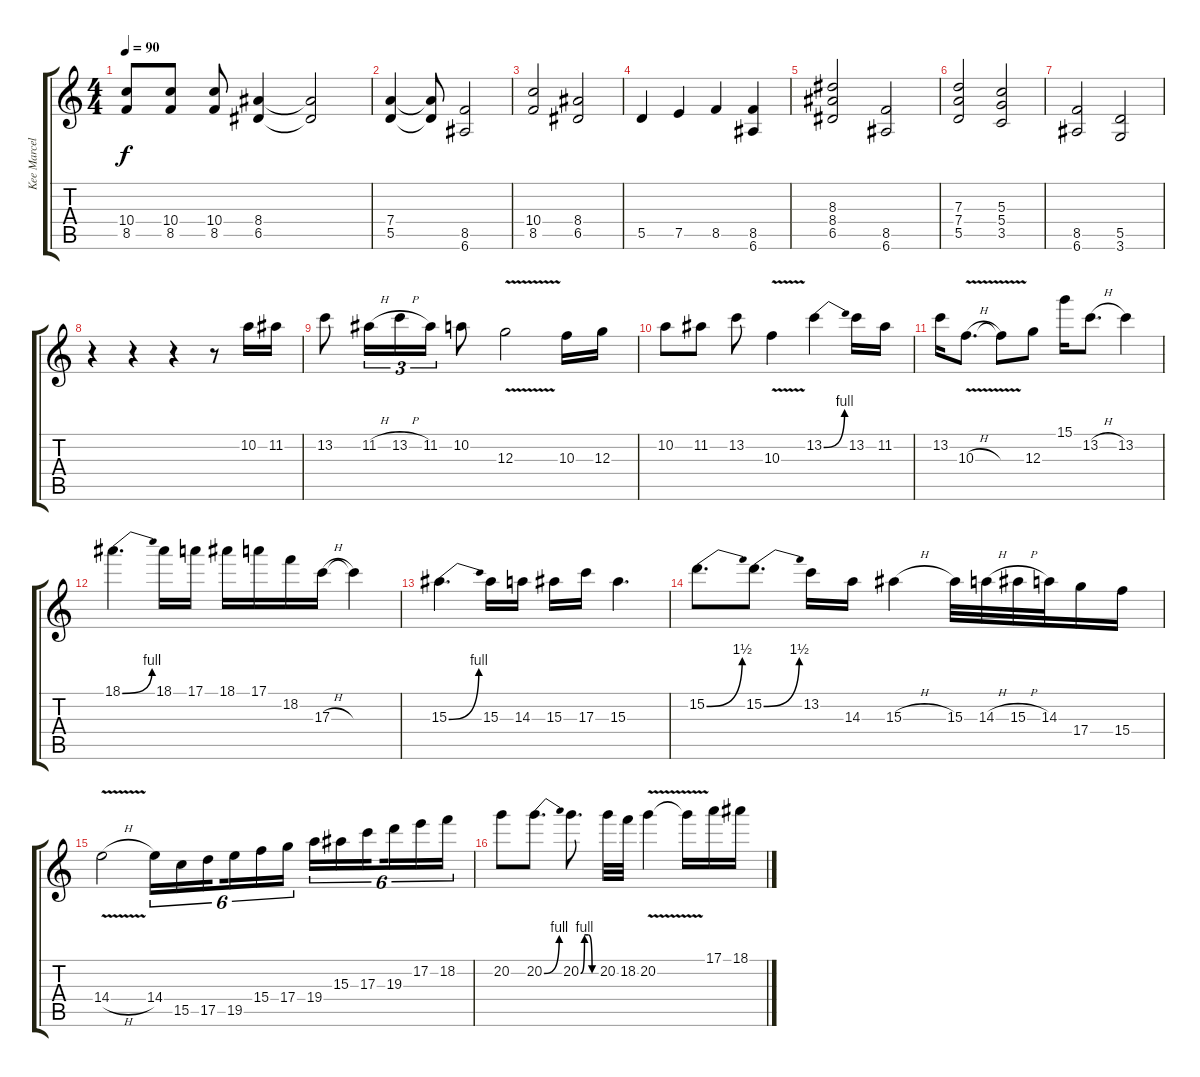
\track ("Kee Marcello" "Kee Marcel") {instrument distortionguitar}
\staff {score tabs}
\tuning (E4 B3 G3 D3 A2 E2) {hide}
\ts (4 4)
\tempo 90
\clef g2
\ks c
(10.4 8.5).8{dy f} (10.4 8.5).8 (10.4 8.5).8 (8.4 6.5).4 (8.4{t} 6.5{t}).2 |
(7.4 5.5).4 (7.4{t} 5.5{t}).8 (8.5 6.6).2 |
(10.4 8.5).2 (8.4 6.5).2 |
5.5.4 7.5.4 8.5.4 (8.5 6.6).4 |
(8.3 8.4 6.5).2 (8.5 6.6).2 |
(7.3 7.4 5.5).2 (5.3 5.4 3.5).2 |
(8.5 6.6).2 (5.5 3.6).2 |
r.4 r.4 r.4 r.8 10.2.16 11.2.16 |
13.2.8 11.2{h}.16{tu (3 2)} 13.2{h}.16{tu (3 2)} 11.2.16{tu (3 2)} 10.2.8 12.3{v}.2 10.3.16 12.3.16 |
10.2.8 11.2.8 13.2.8 10.3{v}.4 13.2{be (bend 0 0 60 4)}.4 13.2.16 11.2.16 |
13.2.16 10.3{v h}.8{d} 10.3{v t}.8 12.3.8 15.1.16 13.2{h}.8{d} 13.2.4 |
18.1{be (bend 0 0 60 4)}.4{d} 18.1.16 17.1.16 18.1.16 17.1.16 18.2.16 17.3{h}.16 17.3{t}.4 |
15.3{be (bend 0 0 60 4)}.4{d} 15.3.16 14.3.16 15.3.16 17.3.16 15.3.4{d} |
15.2{be (bend 0 0 60 6)}.8{d} 15.2{be (bend 0 0 60 6)}.8{d} 13.2.16 14.3.16 15.3{h}.4 15.3.32 14.3{h}.32 15.3{h}.32 14.3.32 17.4.16 15.4.16 |
14.4{v h}.2 14.4.16{tu (6 4)} 15.5.16{tu (6 4)} 17.5.16{tu (6 4) beam splitsecondary} 19.5.16{tu (6 4)} 15.4.16{tu (6 4)} 17.4.16{tu (6 4)} 19.4.16{tu (6 4)} 15.3.16{tu (6 4)} 17.3.16{tu (6 4) beam splitsecondary} 19.3.16{tu (6 4)} 17.2.16{tu (6 4)} 18.2.16{tu (6 4)} |
20.2.8 20.2{be (bend 0 0 60 4)}.8{d} 20.2{be (custom 0 0 15 4 30 4 45 0 60 0)}.8{d} 20.2.32 18.2.32 20.2{v}.4 20.2{t}.16 17.1.16 18.1.16
